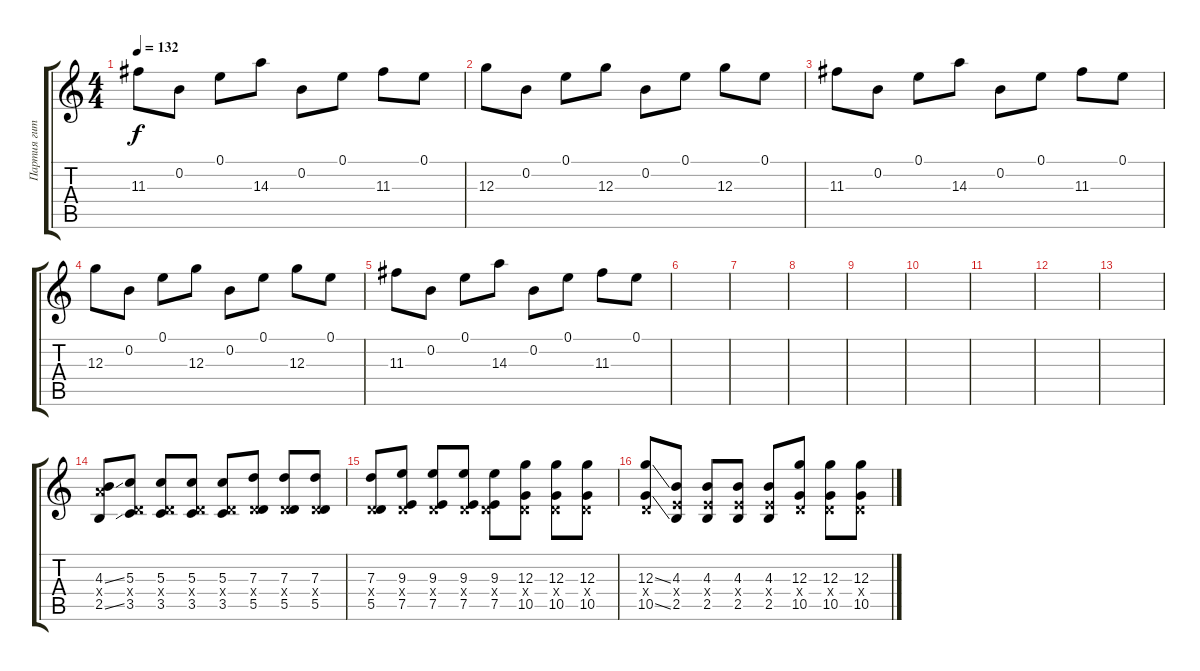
\track ("Партия гитары Тёма" "Партия гит") {instrument electricguitarclean}
\staff {score tabs}
\tuning (E4 B3 G3 D3 A2 E2) {hide}
\ts (4 4)
\tempo 132
\clef g2
\ks c
11.3.8{dy f} 0.2.8 0.1.8 14.3.8 0.2.8 0.1.8 11.3.8 0.1.8 |
12.3.8 0.2.8 0.1.8 12.3.8 0.2.8 0.1.8 12.3.8 0.1.8 |
11.3.8 0.2.8 0.1.8 14.3.8 0.2.8 0.1.8 11.3.8 0.1.8 |
12.3.8 0.2.8 0.1.8 12.3.8 0.2.8 0.1.8 12.3.8 0.1.8 |
11.3.8 0.2.8 0.1.8 14.3.8 0.2.8 0.1.8 11.3.8 0.1.8 |
|
|
|
|
|
|
|
|
(4.3{ss} 7.4{x} 2.5{ss}).8{volume 15 instrument electricguitarclean} (5.3 0.4{x} 3.5).8 (5.3 0.4{x} 3.5).8 (5.3 0.4{x} 3.5).8 (5.3 0.4{x} 3.5).8 (7.3 0.4{x} 5.5).8 (7.3 0.4{x} 5.5).8 (7.3 0.4{x} 5.5).8 |
(7.3 0.4{x} 5.5).8 (9.3 0.4{x} 7.5).8 (9.3 0.4{x} 7.5).8 (9.3 0.4{x} 7.5).8 (9.3 0.4{x} 7.5).8 (12.3 0.4{x} 10.5).8 (12.3 0.4{x} 10.5).8 (12.3 0.4{x} 10.5).8 |
(12.3{ss} 0.4{x} 10.5{ss}).8 (4.3 2.4{x} 2.5).8 (4.3 2.4{x} 2.5).8 (4.3 2.4{x} 2.5).8 (4.3 2.4{x} 2.5).8 (12.3 0.4{x} 10.5).8 (12.3 0.4{x} 10.5).8 (12.3 0.4{x} 10.5).8
